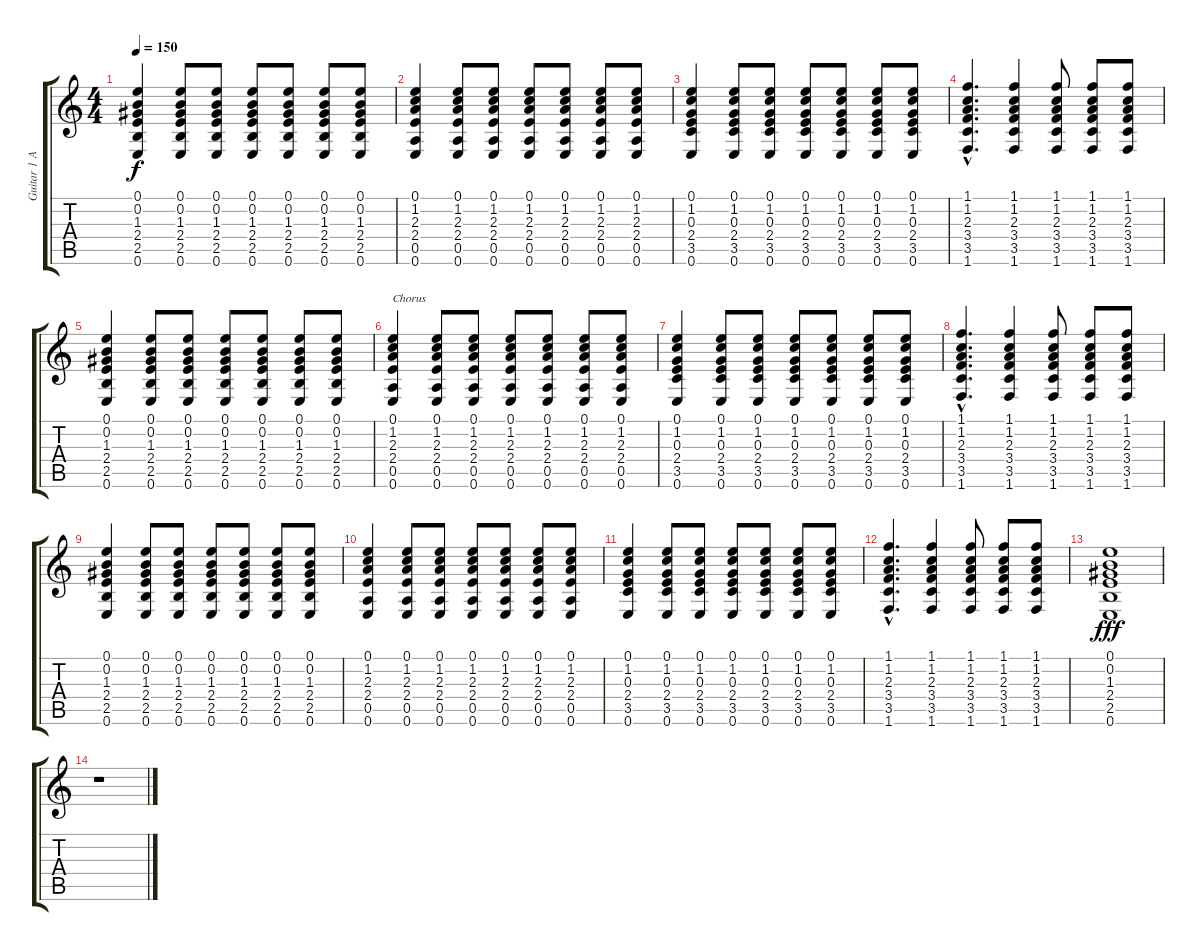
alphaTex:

\track ("Guitar 1 Acostic" "Guitar 1 A") {instrument acousticguitarsteel}
\staff {score tabs}
\tuning (E4 B3 G3 D3 A2 E2) {hide}
\ts (4 4)
\tempo 150
\clef g2
\ks c
(0.1 0.2 1.3 2.4 2.5 0.6).4{dy f} (0.1 0.2 1.3 2.4 2.5 0.6).8 (0.1 0.2 1.3 2.4 2.5 0.6).8 (0.1 0.2 1.3 2.4 2.5 0.6).8 (0.1 0.2 1.3 2.4 2.5 0.6).8 (0.1 0.2 1.3 2.4 2.5 0.6).8 (0.1 0.2 1.3 2.4 2.5 0.6).8 |
(0.1 1.2 2.3 2.4 0.5 0.6).4 (0.1 1.2 2.3 2.4 0.5 0.6).8 (0.1 1.2 2.3 2.4 0.5 0.6).8 (0.1 1.2 2.3 2.4 0.5 0.6).8 (0.1 1.2 2.3 2.4 0.5 0.6).8 (0.1 1.2 2.3 2.4 0.5 0.6).8 (0.1 1.2 2.3 2.4 0.5 0.6).8 |
(0.1 1.2 0.3 2.4 3.5 0.6).4 (0.1 1.2 0.3 2.4 3.5 0.6).8 (0.1 1.2 0.3 2.4 3.5 0.6).8 (0.1 1.2 0.3 2.4 3.5 0.6).8 (0.1 1.2 0.3 2.4 3.5 0.6).8 (0.1 1.2 0.3 2.4 3.5 0.6).8 (0.1 1.2 0.3 2.4 3.5 0.6).8 |
(1.1{hac} 1.2{hac} 2.3{hac} 3.4{hac} 3.5{hac} 1.6{hac}).4{d} (1.1 1.2 2.3 3.4 3.5 1.6).4 (1.1 1.2 2.3 3.4 3.5 1.6).8 (1.1 1.2 2.3 3.4 3.5 1.6).8 (1.1 1.2 2.3 3.4 3.5 1.6).8 |
(0.1 0.2 1.3 2.4 2.5 0.6).4 (0.1 0.2 1.3 2.4 2.5 0.6).8 (0.1 0.2 1.3 2.4 2.5 0.6).8 (0.1 0.2 1.3 2.4 2.5 0.6).8 (0.1 0.2 1.3 2.4 2.5 0.6).8 (0.1 0.2 1.3 2.4 2.5 0.6).8 (0.1 0.2 1.3 2.4 2.5 0.6).8 |
(0.1 1.2 2.3 2.4 0.5 0.6).4{txt "Chorus "} (0.1 1.2 2.3 2.4 0.5 0.6).8 (0.1 1.2 2.3 2.4 0.5 0.6).8 (0.1 1.2 2.3 2.4 0.5 0.6).8 (0.1 1.2 2.3 2.4 0.5 0.6).8 (0.1 1.2 2.3 2.4 0.5 0.6).8 (0.1 1.2 2.3 2.4 0.5 0.6).8 |
(0.1 1.2 0.3 2.4 3.5 0.6).4 (0.1 1.2 0.3 2.4 3.5 0.6).8 (0.1 1.2 0.3 2.4 3.5 0.6).8 (0.1 1.2 0.3 2.4 3.5 0.6).8 (0.1 1.2 0.3 2.4 3.5 0.6).8 (0.1 1.2 0.3 2.4 3.5 0.6).8 (0.1 1.2 0.3 2.4 3.5 0.6).8 |
(1.1{hac} 1.2{hac} 2.3{hac} 3.4{hac} 3.5{hac} 1.6{hac}).4{d} (1.1 1.2 2.3 3.4 3.5 1.6).4 (1.1 1.2 2.3 3.4 3.5 1.6).8 (1.1 1.2 2.3 3.4 3.5 1.6).8 (1.1 1.2 2.3 3.4 3.5 1.6).8 |
(0.1 0.2 1.3 2.4 2.5 0.6).4 (0.1 0.2 1.3 2.4 2.5 0.6).8 (0.1 0.2 1.3 2.4 2.5 0.6).8 (0.1 0.2 1.3 2.4 2.5 0.6).8 (0.1 0.2 1.3 2.4 2.5 0.6).8 (0.1 0.2 1.3 2.4 2.5 0.6).8 (0.1 0.2 1.3 2.4 2.5 0.6).8 |
(0.1 1.2 2.3 2.4 0.5 0.6).4 (0.1 1.2 2.3 2.4 0.5 0.6).8 (0.1 1.2 2.3 2.4 0.5 0.6).8 (0.1 1.2 2.3 2.4 0.5 0.6).8 (0.1 1.2 2.3 2.4 0.5 0.6).8 (0.1 1.2 2.3 2.4 0.5 0.6).8 (0.1 1.2 2.3 2.4 0.5 0.6).8 |
(0.1 1.2 0.3 2.4 3.5 0.6).4 (0.1 1.2 0.3 2.4 3.5 0.6).8 (0.1 1.2 0.3 2.4 3.5 0.6).8 (0.1 1.2 0.3 2.4 3.5 0.6).8 (0.1 1.2 0.3 2.4 3.5 0.6).8 (0.1 1.2 0.3 2.4 3.5 0.6).8 (0.1 1.2 0.3 2.4 3.5 0.6).8 |
(1.1{hac} 1.2{hac} 2.3{hac} 3.4{hac} 3.5{hac} 1.6{hac}).4{d} (1.1 1.2 2.3 3.4 3.5 1.6).4 (1.1 1.2 2.3 3.4 3.5 1.6).8 (1.1 1.2 2.3 3.4 3.5 1.6).8 (1.1 1.2 2.3 3.4 3.5 1.6).8 |
(0.1 0.2 1.3 2.4 2.5 0.6).1{dy fff} |
r.1
